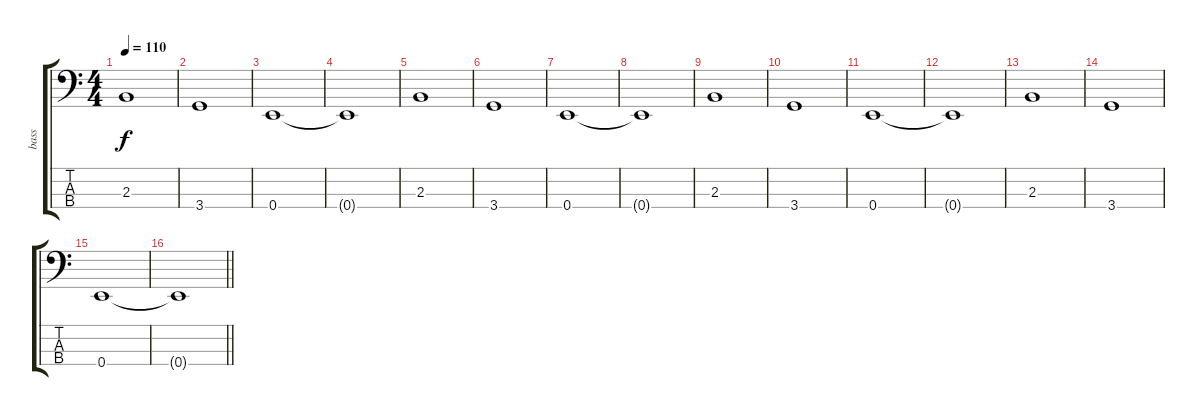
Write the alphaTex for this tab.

\track ("bass" "bass") {instrument electricbassfinger}
\staff {score tabs}
\tuning (G2 D2 A1 E1) {hide}
\ts (4 4)
\tempo 110
\clef f4
\ks c
2.3.1{dy f instrument electricbassfinger} |
3.4.1 |
0.4.1 |
0.4{t}.1 |
2.3.1 |
3.4.1 |
0.4.1 |
0.4{t}.1 |
2.3.1 |
3.4.1 |
0.4.1 |
0.4{t}.1 |
2.3.1 |
3.4.1 |
0.4.1 |
\barLineRight lightlight
0.4{t}.1
